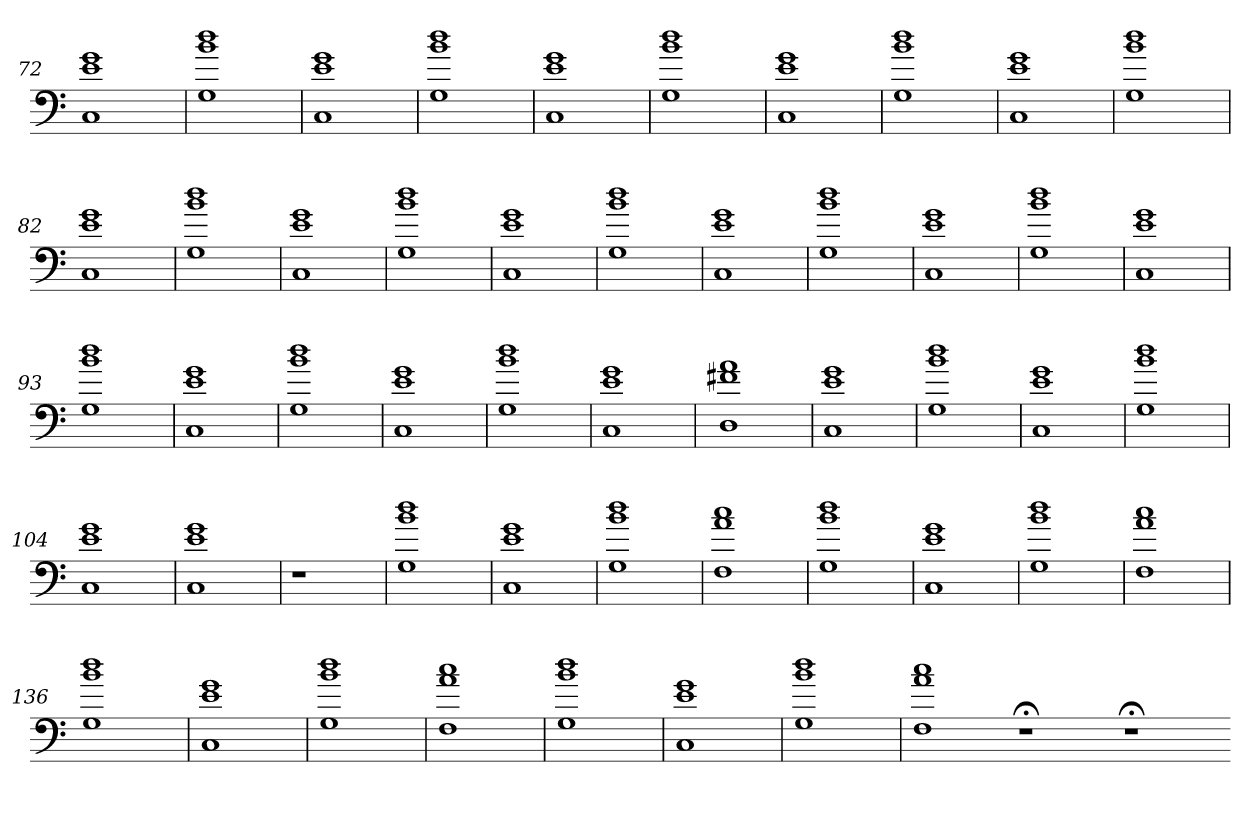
**kern
*part1
*staff1
=72
1C 1e 1g
=73
1G 1b 1dd
=74
1C 1e 1g
=75
1G 1b 1dd
=76
1C 1e 1g
=77
1G 1b 1dd
=78
1C 1e 1g
=79
1G 1b 1dd
=80
1C 1e 1g
=81
1G 1b 1dd
=82
1C 1e 1g
=83
1G 1b 1dd
=84
1C 1e 1g
=85
1G 1b 1dd
=86
1C 1e 1g
=87
1G 1b 1dd
=88
1C 1e 1g
=89
1G 1b 1dd
=90
1C 1e 1g
=91
1G 1b 1dd
=92
1C 1e 1g
=93
1G 1b 1dd
=94
1C 1e 1g
=95
1G 1b 1dd
=96
1C 1e 1g
=97
1G 1b 1dd
=98
1C 1e 1g
=99
1D 1f#X 1a
=100
1C 1e 1g
=101
1G 1b 1dd
=102
1C 1e 1g
=103
1G 1b 1dd
=104
1C 1e 1g
=105
1C 1e 1g
=106
1r
=107
1r
=108
1r
=109
1r
=110
1r
=111
1r
=112
1r
=113
1r
=114
1r
=115
1r
=116
1r
=117
1r
=118
1r
=119
1r
=120
1r
=121
1r
=122
1r
=123
1r
=124
1r
=125
1r
=126
1r
=127
1r
=128
1G 1b 1dd
=129
1C 1e 1g
=130
1G 1b 1dd
=131
1F 1a 1cc
=132
1G 1b 1dd
=133
1C 1e 1g
=134
1G 1b 1dd
=135
1F 1a 1cc
=136
1G 1b 1dd
=137
1C 1e 1g
=138
1G 1b 1dd
=139
1F 1a 1cc
=140
1G 1b 1dd
=141
1C 1e 1g
=142
1G 1b 1dd
=143
1F 1a 1cc
1r;<
1r;<
=-
*-
